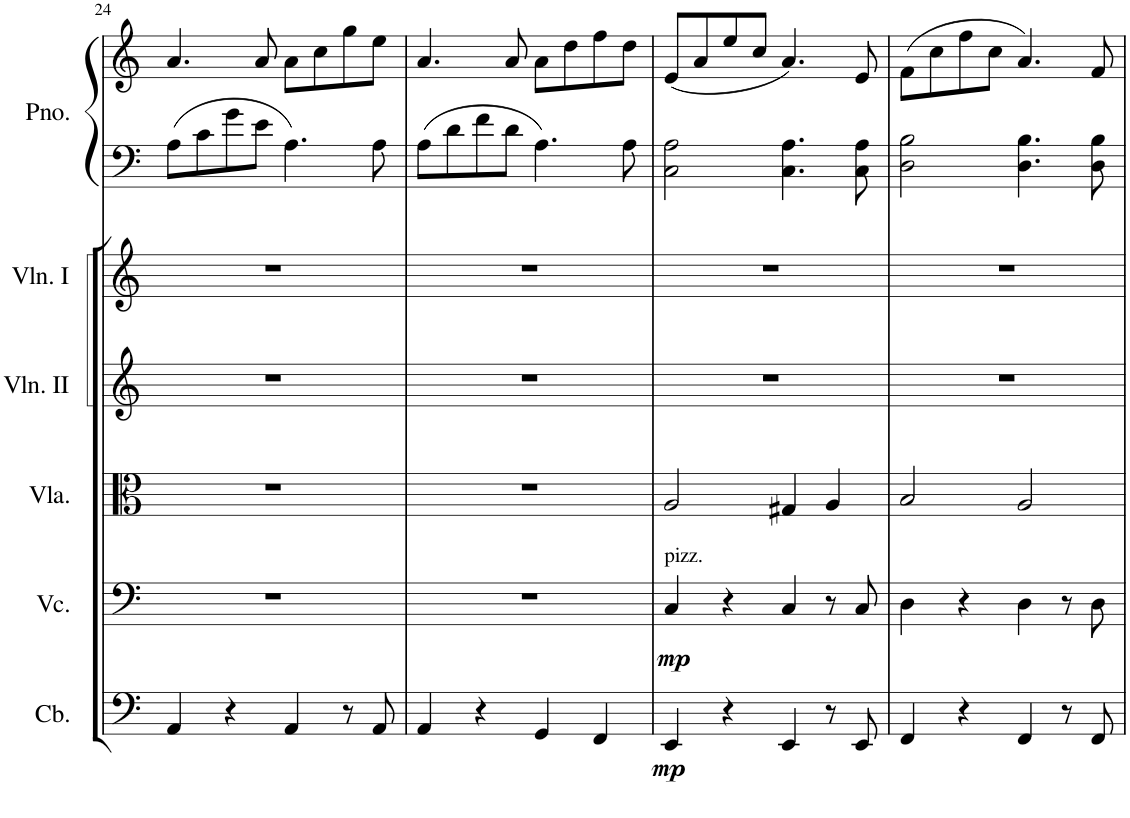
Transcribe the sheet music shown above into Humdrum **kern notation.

**kern	**dynam	**kern	**dynam	**kern	**kern	**kern	**kern	**kern
*part6	*part6	*part5	*part5	*part4	*part3	*part2	*part1	*part1
*staff7	*staff7	*staff6	*staff6	*staff5	*staff4	*staff3	*staff2	*staff1
*I"Contrabass	*	*I"Violoncello	*	*I"Viola	*I"Violin II	*I"Violin I	*I"钢琴	*
*I'Cb.	*	*I'Vc.	*	*I'Vla.	*I'Vln. II	*I'Vln. I	*	*
!!LO:PB:g=z
*clefF4	*	*clefF4	*	*clefC3	*clefG2	*clefG2	*clefF4	*clefG2
*Trd7c12	*	*	*	*	*	*	*	*
*k[]	*	*k[]	*	*k[]	*k[]	*k[]	*k[]	*k[]
*M4/4	*	*M4/4	*	*M4/4	*M4/4	*M4/4	*M4/4	*M4/4
=24	=24	=24	=24	=24	=24	=24	=24	=24
4AA/	.	1r	.	1r	1r	1r	8A\L	4.a/
.	.	.	.	.	.	.	8c\	.
4r	.	.	.	.	.	.	8g\	.
.	.	.	.	.	.	.	8e\J	8a/
4AA/	.	.	.	.	.	.	4.A\	8a\L
.	.	.	.	.	.	.	.	8cc\
8r	.	.	.	.	.	.	.	8gg\
8AA/	.	.	.	.	.	.	8A\	8ee\J
=25	=25	=25	=25	=25	=25	=25	=25	=25
4AA/	.	1r	.	1r	1r	1r	8A\L	4.a/
.	.	.	.	.	.	.	8d\	.
4r	.	.	.	.	.	.	8f\	.
.	.	.	.	.	.	.	8d\J	8a/
4GG/	.	.	.	.	.	.	4.A\	8a\L
.	.	.	.	.	.	.	.	8dd\
4FF/	.	.	.	.	.	.	.	8ff\
.	.	.	.	.	.	.	8A\	8dd\J
=26	=26	=26	=26	=26	=26	=26	=26	=26
!	!	!LO:TX:a:t=pizz.	!	!	!	!	!	!
!	!LO:DY:b	!	!LO:DY:b	!	!	!	!	!
4EE/	mp	4C/	mp	2A/	1r	1r	2C\ 2A\	(8e/L
.	.	.	.	.	.	.	.	8a/
4r	.	4r	.	.	.	.	.	8ee/
.	.	.	.	.	.	.	.	8cc/J
4EE/	.	4C/	.	4G#X/	.	.	4.C\ 4.A\	4.a/)
8r	.	8r	.	4A/	.	.	.	.
8EE/	.	8C/	.	.	.	.	8C\ 8A\	8e/
=27	=27	=27	=27	=27	=27	=27	=27	=27
4FF/	.	4D\	.	2B/	1r	1r	2D\ 2B\	(8f\L
.	.	.	.	.	.	.	.	8cc\
4r	.	4r	.	.	.	.	.	8ff\
.	.	.	.	.	.	.	.	8cc\J
4FF/	.	4D\	.	2A/	.	.	4.D\ 4.B\	4.a/)
8r	.	8r	.	.	.	.	.	.
8FF/	.	8D\	.	.	.	.	8D\ 8B\	8f/
=	=	=	=	=	=	=	=	=
*-	*-	*-	*-	*-	*-	*-	*-	*-
